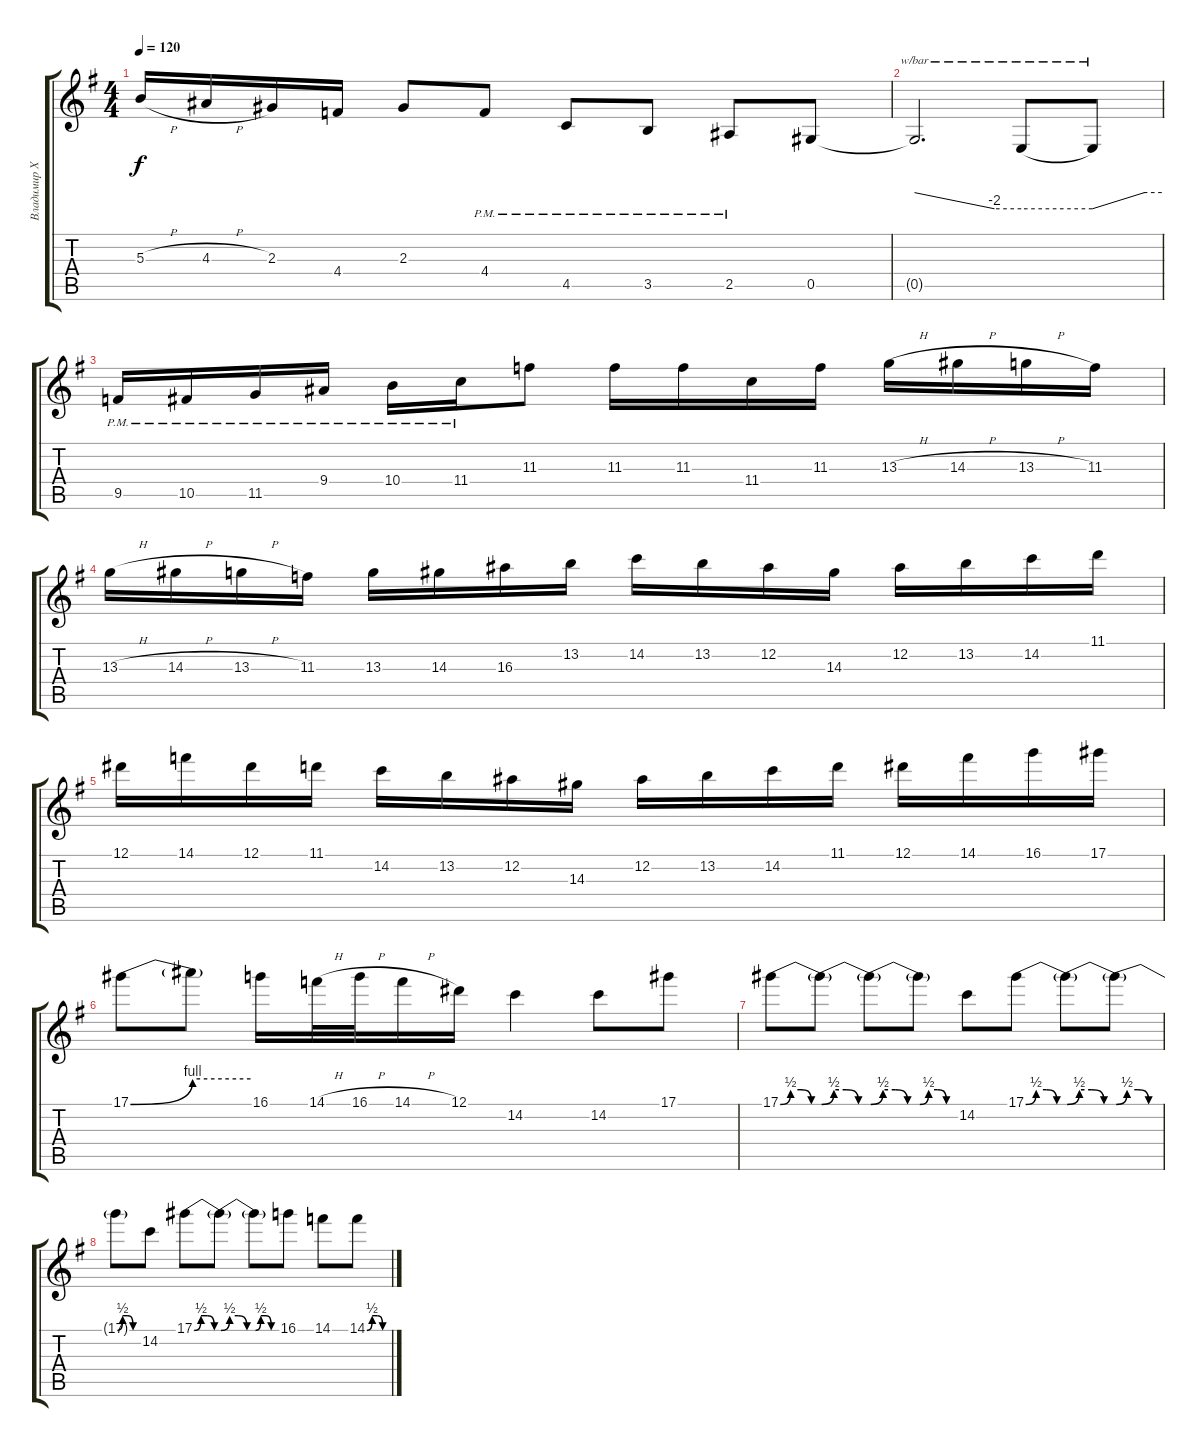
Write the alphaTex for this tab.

\track ("Владимир Холстинин" "Владимир Х") {instrument distortionguitar}
\staff {score tabs}
\tuning (Eb4 Bb3 Gb3 Db3 Ab2 Eb2) {hide}
\ts (4 4)
\tempo 120
\clef g2
\ks g
5.3{h}.16{dy f} 4.3{h}.16 2.3.16 4.4.16 2.3.8 4.4{pm}.8 4.5{pm}.8 3.5{pm}.8 2.5{pm}.8 0.5.8 |
0.5{t}.2{d tbe (custom default 0 0 45 -8 60 -8)} 0.5{t}.8{tbe (hold default 0 -8 60 -8)} 0.5{t}.8{tbe (custom default 0 -8 45 0 60 0)} |
9.5{pm}.16 10.5{pm}.16 11.5{pm}.16 9.4{pm}.16 10.4{pm}.16 11.4{pm}.16 11.3.8 11.3.16 11.3.16 11.4.16 11.3.16 13.3{h}.16 14.3{h}.16 13.3{h}.16 11.3.16 |
13.3{h}.16 14.3{h}.16 13.3{h}.16 11.3.16 13.3.16 14.3.16 16.3.16 13.2.16 14.2.16 13.2.16 12.2.16 14.3.16 12.2.16 13.2.16 14.2.16 11.1.16 |
12.1.16 14.1.16 12.1.16 11.1.16 14.2.16 13.2.16 12.2.16 14.3.16 12.2.16 13.2.16 14.2.16 11.1.16 12.1.16 14.1.16 16.1.16 17.1.16 |
17.1{be (bend 0 0 60 4)}.8 17.1{be (hold 0 4 60 4) t}.8 16.1.16 14.1{h}.32 16.1{h}.32 14.1{h}.16 12.1.16 14.2.4 14.2.8 17.1.8 |
17.1{be (custom 0 0 15 2 30 2 45 0 60 0)}.8 17.1{be (custom 0 0 15 2 30 2 45 0 60 0) t}.8 17.1{be (custom 0 0 15 2 30 2 45 0 60 0) t}.8 17.1{be (custom 0 0 15 2 30 2 45 0 60 0) t}.8 14.2.8 17.1{be (custom 0 0 15 2 30 2 45 0 60 0)}.8 17.1{be (custom 0 0 15 2 30 2 45 0 60 0) t}.8 17.1{be (custom 0 0 15 2 30 2 45 0 60 0) t}.8 |
17.1{be (custom 0 0 15 2 30 2 45 0 60 0) t}.8 14.2.8 17.1{be (custom 0 0 15 2 30 2 45 0 60 0)}.8 17.1{be (custom 0 0 15 2 30 2 45 0 60 0) t}.8 17.1{be (custom 0 0 15 2 30 2 45 0 60 0) t}.8 16.1.8 14.1.8 14.1{be (custom 0 0 15 2 30 2 45 0 60 0)}.8
